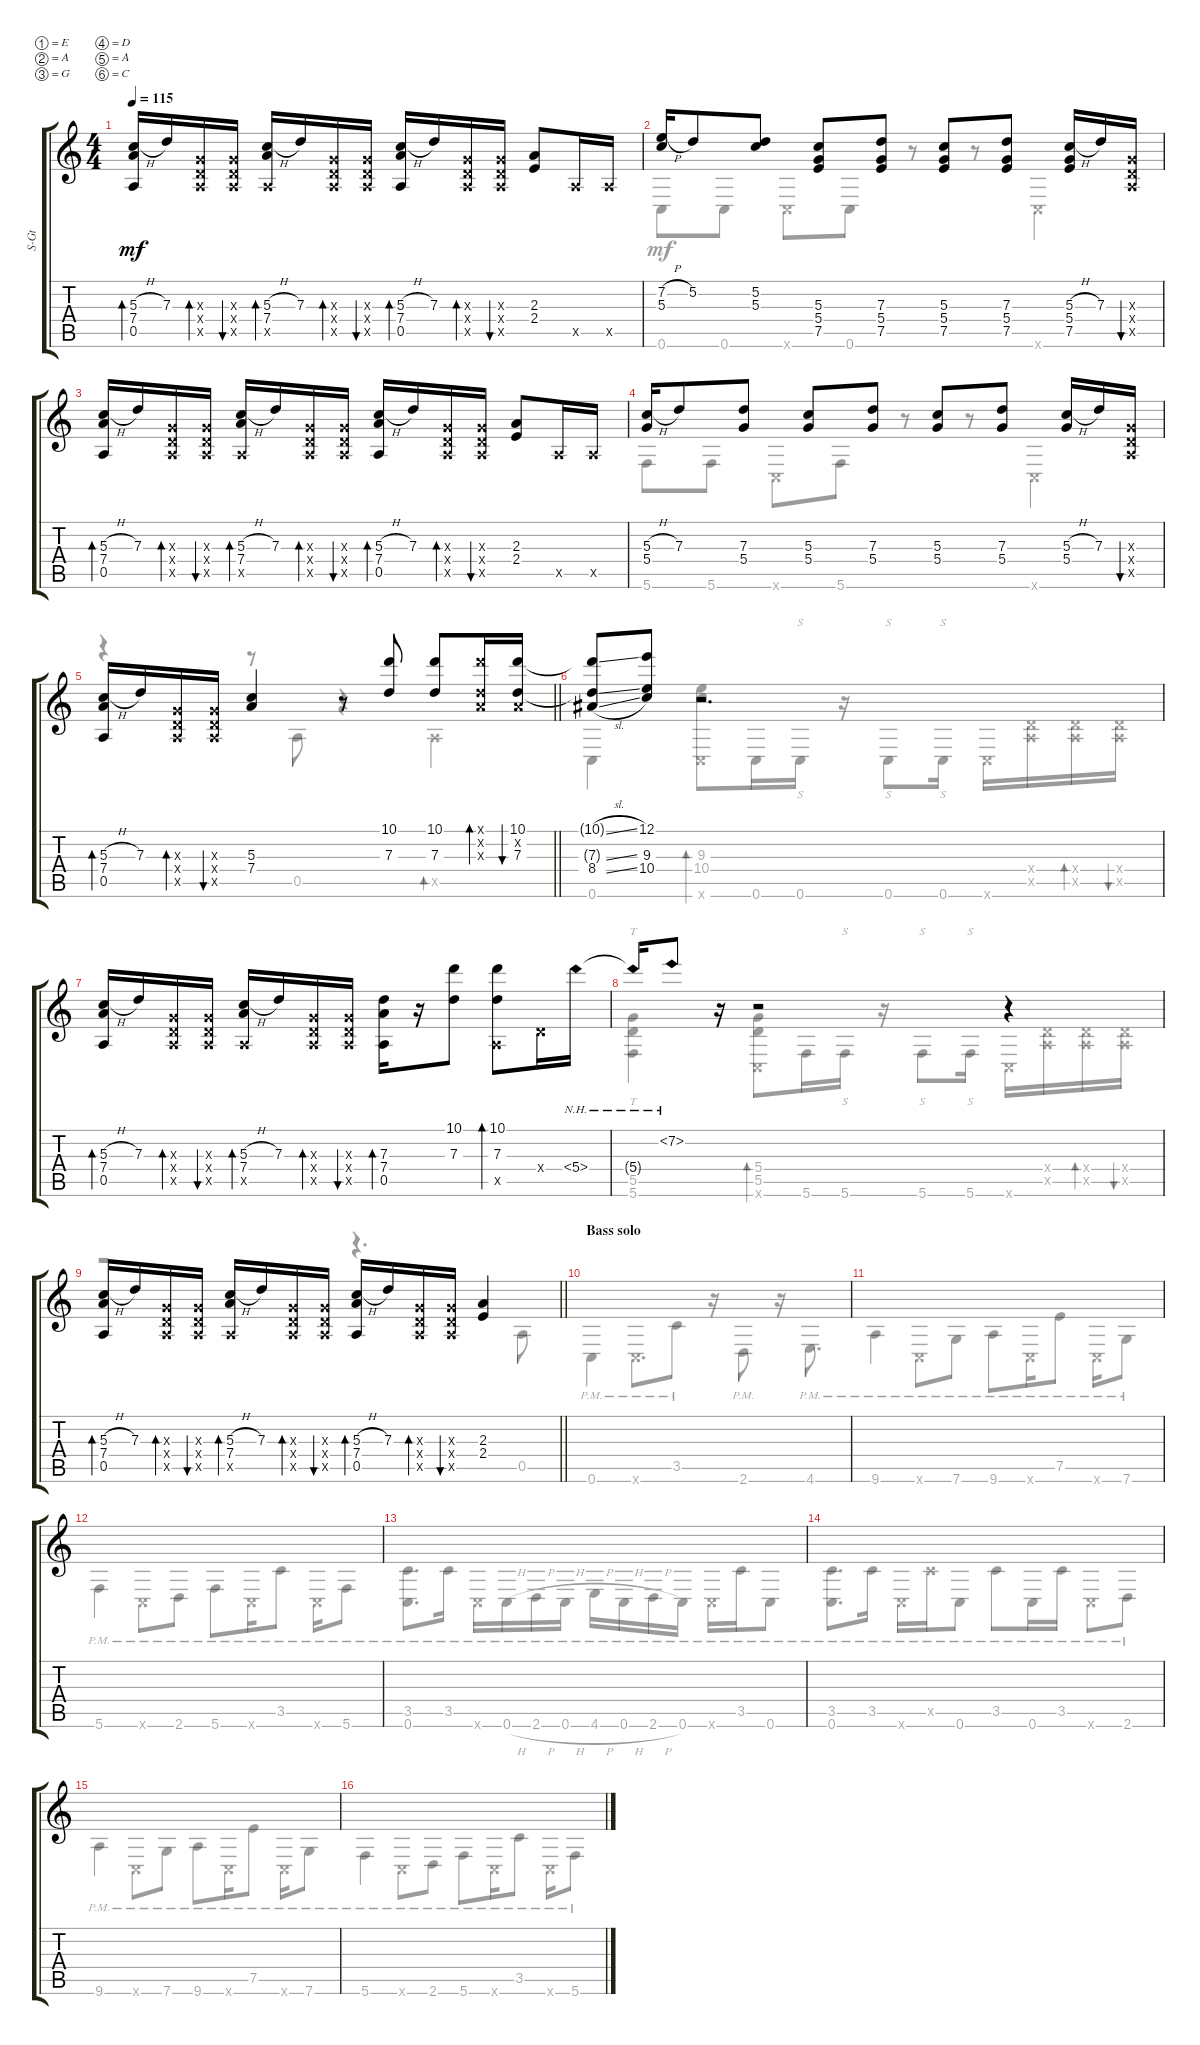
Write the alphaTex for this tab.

\defaultSystemsLayout 4
\bracketExtendMode groupsimilarinstruments
\otherSystemsTrackNameOrientation horizontal
\chordDiagramsInScore
\track ("Steel Guitar" "S-Gt") {instrument acousticguitarsteel}
\staff {score tabs}
\tuning (E4 A3 G3 D3 A2 C2)
\voice
\ts (4 4)
\tempo 115
\clef g2
\ks c
(5.3{h} 0.5 7.4).16{bd 30 dy mf} 7.3.16 (0.3{x} 0.4{x} 0.5{x}).16{bd 30} (0.3{x} 0.4{x} 0.5{x}).16{bu 30} (5.3{h} 0.5{x} 7.4).16{bd 30} 7.3.16 (0.3{x} 0.4{x} 0.5{x}).16{bd 30} (0.3{x} 0.4{x} 0.5{x}).16{bu 30} (5.3{h} 0.5 7.4).16{bd 30} 7.3.16 (0.3{x} 0.4{x} 0.5{x}).16{bd 30} (0.3{x} 0.4{x} 0.5{x}).16{bu 30} (2.3 2.4).8 0.5{x}.16 0.5{x}.16 |
(7.2{h} 5.3).16 5.2.8 (5.2 5.3).8 (7.5 5.3 5.4).8 (7.5 7.3 5.4).8 (7.5 5.3 5.4).8 (7.5 7.3 5.4).8 (7.5 5.3{h} 5.4).16 7.3.16 (0.5{x} 0.4{x} 0.3{x}).16{bu 30} |
(5.3{h} 0.5 7.4).16{bd 30} 7.3.16 (0.3{x} 0.4{x} 0.5{x}).16{bd 30} (0.3{x} 0.4{x} 0.5{x}).16{bu 30} (5.3{h} 0.5{x} 7.4).16{bd 30} 7.3.16 (0.3{x} 0.4{x} 0.5{x}).16{bd 30} (0.3{x} 0.4{x} 0.5{x}).16{bu 30} (5.3{h} 0.5 7.4).16{bd 30} 7.3.16 (0.3{x} 0.4{x} 0.5{x}).16{bd 30} (0.3{x} 0.4{x} 0.5{x}).16{bu 30} (2.3 2.4).8 0.5{x}.16 0.5{x}.16 |
(5.3{h} 5.4).16 7.3.8 (7.3 5.4).8 (5.3 5.4).8 (7.3 5.4).8 (5.3 5.4).8 (7.3 5.4).8 (5.3{h} 5.4).16 7.3.16 (0.5{x} 0.4{x} 0.3{x}).16{bu 30} |
\barLineRight lightlight
(5.3{h} 0.5 7.4).16{bd 30} 7.3.16 (0.3{x} 0.4{x} 0.5{x}).16{bd 30} (0.3{x} 0.4{x} 0.5{x}).16{bu 30} (5.3 7.4).4 r.8 (10.1 7.3).8 (10.1 7.3).8 (10.1{x} 7.3{x} 0.2{x}).16{bd 30} (10.1 7.3 0.2{x}).16{bu 30} |
(10.1{sl t} 7.3{sl t} 8.4{sl}).8 (12.1 9.3 10.4).8 r.2{d} |
(5.3{h} 0.5 7.4).16{bd 30} 7.3.16 (0.3{x} 0.4{x} 0.5{x}).16{bd 30} (0.3{x} 0.4{x} 0.5{x}).16{bu 30} (5.3{h} 0.5{x} 7.4).16{bd 30} 7.3.16 (0.3{x} 0.4{x} 0.5{x}).16{bd 30} (0.3{x} 0.4{x} 0.5{x}).16{bu 30} (0.5 7.4 7.3).16{bd 30} r.16 (10.1 7.3).8 (10.1 7.3 0.5{x}).8{bd 30} 0.4{x}.16 5.4{nh}.16 |
5.4{nh t}.16 7.2{nh}.8 r.16 r.2 r.4 |
\barLineRight lightlight
(5.3{h} 0.5 7.4).16{bd 30} 7.3.16 (0.3{x} 0.4{x} 0.5{x}).16{bd 30} (0.3{x} 0.4{x} 0.5{x}).16{bu 30} (5.3{h} 0.5{x} 7.4).16{bd 30} 7.3.16 (0.3{x} 0.4{x} 0.5{x}).16{bd 30} (0.3{x} 0.4{x} 0.5{x}).16{bu 30} (5.3{h} 0.5 7.4).16{bd 30} 7.3.16 (0.3{x} 0.4{x} 0.5{x}).16{bd 30} (0.3{x} 0.4{x} 0.5{x}).16{bu 30} (2.3 2.4).4 |
\section ("" "Bass solo")
|
|
|
|
|
|
\voice
\clef g2
\ottava regular
\simile none
\ks c
|
0.6.8 0.6.8 0.6{x}.8 0.6.8 r.8 r.8 0.6{x}.4 |
|
5.6.8 5.6.8 0.6{x}.8 5.6.8 r.8 r.8 0.6{x}.4 |
\barLineRight lightlight
r.4 r.8 0.5.8 r.4 0.5{x}.4{bd 30} |
0.6.4 (0.6{x} 10.4 9.3).8{bd 30} 0.6.16 0.6.16{s} r.16 0.6.8{s} 0.6.16{s} 0.6{x}.16 (0.5{x} 0.4{x}).16 (0.5{x} 0.4{x}).16{bd 30} (0.5{x} 0.4{x}).16{bu 30} |
|
(5.6 5.5 5.4).4{tt} (0.6{x} 5.4 5.5).8{bd 30} 5.6.16 5.6.16{s} r.16 5.6.8{s} 5.6.16{s} 0.6{x}.16 (0.5{x} 0.4{x}).16 (0.5{x} 0.4{x}).16{bd 30} (0.5{x} 0.4{x}).16{bu 30} |
\barLineRight lightlight
r.2 r.4{d} 0.5.8 |
0.6{pm}.4 0.6{pm x}.8{d} 3.5{pm}.8 r.16 2.6{pm}.8 r.16 4.6{pm}.8{d} |
9.6{pm}.4 0.6{pm x}.8 7.6{pm}.8 9.6{pm}.8 0.6{pm x}.16 7.5{pm}.8 0.6{pm x}.16 7.6{pm}.8 |
5.6{pm}.4 0.6{pm x}.8 2.6{pm}.8 5.6{pm}.8 0.6{pm x}.16 3.5{pm}.8 0.6{pm x}.16 5.6{pm}.8 |
(0.6{pm} 3.5{pm}).8{d} 3.5{pm}.16 0.6{pm x}.16 0.6{h pm}.16 2.6{h pm}.16 0.6{h pm}.16 4.6{h pm}.16 0.6{h pm}.16 2.6{h pm}.16 0.6{pm}.16 0.6{pm x}.16 3.5{pm}.16 0.6{pm}.8 |
(0.6{pm} 3.5{pm}).8{d} 3.5{pm}.16 0.6{pm x}.16 3.5{pm x}.16 0.6{pm}.8 3.5{pm}.8 0.6{pm}.16 3.5{pm}.16 0.6{pm x}.8 2.6{pm}.8 |
9.6{pm}.4 0.6{pm x}.8 7.6{pm}.8 9.6{pm}.8 0.6{pm x}.16 7.5{pm}.8 0.6{pm x}.16 7.6{pm}.8 |
5.6{pm}.4 0.6{pm x}.8 2.6{pm}.8 5.6{pm}.8 0.6{pm x}.16 3.5{pm}.8 0.6{pm x}.16 5.6{pm}.8
